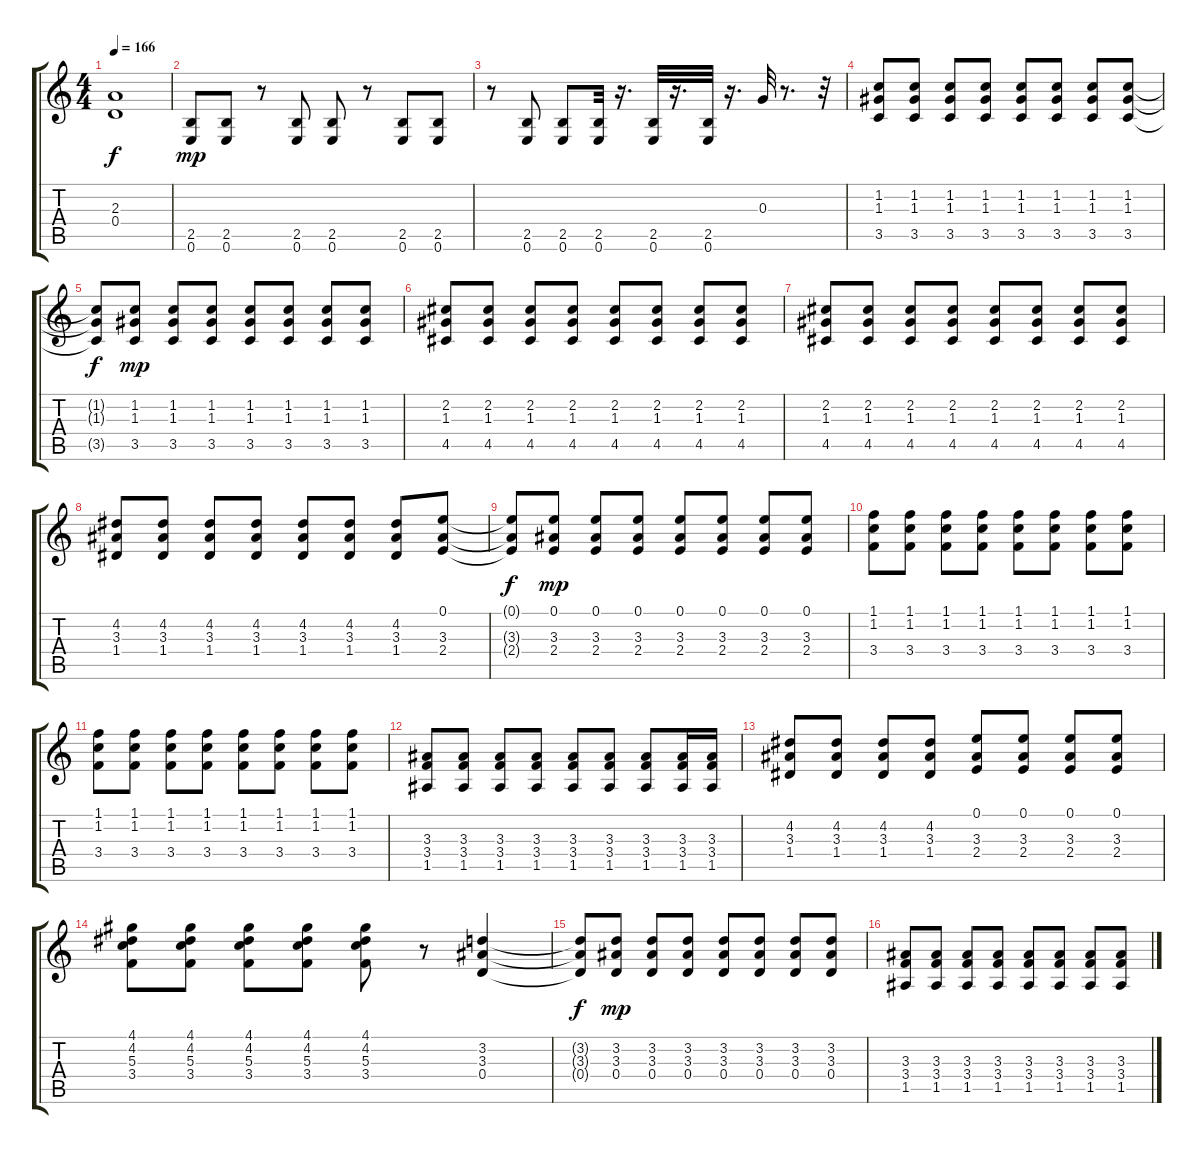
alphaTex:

\track "" {instrument overdrivenguitar}
\staff {score tabs}
\tuning (E4 B3 G3 D3 A2 E2) {hide}
\ts (4 4)
\tempo 166
\clef g2
\ks c
(2.3{t} 0.4{t}).1{dy f} |
(2.5 0.6).8{dy mp} (2.5 0.6).8 r.8 (2.5 0.6).8 (2.5 0.6).8 r.8 (2.5 0.6).8 (2.5 0.6).8 |
r.8 (2.5 0.6).8 (2.5 0.6).8 (2.5 0.6).32 r.16{d} (2.5 0.6).32 r.16{d} (2.5 0.6).32 r.16{d} 0.3.32 r.8{d} r.32 |
(1.2 1.3 3.5).8 (1.2 1.3 3.5).8 (1.2 1.3 3.5).8 (1.2 1.3 3.5).8 (1.2 1.3 3.5).8 (1.2 1.3 3.5).8 (1.2 1.3 3.5).8 (1.2 1.3 3.5).8 |
(1.2{t} 1.3{t} 3.5{t}).8{dy f} (1.2 1.3 3.5).8{dy mp} (1.2 1.3 3.5).8 (1.2 1.3 3.5).8 (1.2 1.3 3.5).8 (1.2 1.3 3.5).8 (1.2 1.3 3.5).8 (1.2 1.3 3.5).8 |
(2.2 1.3 4.5).8 (2.2 1.3 4.5).8 (2.2 1.3 4.5).8 (2.2 1.3 4.5).8 (2.2 1.3 4.5).8 (2.2 1.3 4.5).8 (2.2 1.3 4.5).8 (2.2 1.3 4.5).8 |
(2.2 1.3 4.5).8 (2.2 1.3 4.5).8 (2.2 1.3 4.5).8 (2.2 1.3 4.5).8 (2.2 1.3 4.5).8 (2.2 1.3 4.5).8 (2.2 1.3 4.5).8 (2.2 1.3 4.5).8 |
(4.2 3.3 1.4).8 (4.2 3.3 1.4).8 (4.2 3.3 1.4).8 (4.2 3.3 1.4).8 (4.2 3.3 1.4).8 (4.2 3.3 1.4).8 (4.2 3.3 1.4).8 (0.1 3.3 2.4).8 |
(0.1{t} 3.3{t} 2.4{t}).8{dy f} (0.1 3.3 2.4).8{dy mp} (0.1 3.3 2.4).8 (0.1 3.3 2.4).8 (0.1 3.3 2.4).8 (0.1 3.3 2.4).8 (0.1 3.3 2.4).8 (0.1 3.3 2.4).8 |
(1.1 1.2 3.4).8 (1.1 1.2 3.4).8 (1.1 1.2 3.4).8 (1.1 1.2 3.4).8 (1.1 1.2 3.4).8 (1.1 1.2 3.4).8 (1.1 1.2 3.4).8 (1.1 1.2 3.4).8 |
(1.1 1.2 3.4).8 (1.1 1.2 3.4).8 (1.1 1.2 3.4).8 (1.1 1.2 3.4).8 (1.1 1.2 3.4).8 (1.1 1.2 3.4).8 (1.1 1.2 3.4).8 (1.1 1.2 3.4).8 |
(3.3 3.4 1.5).8 (3.3 3.4 1.5).8 (3.3 3.4 1.5).8 (3.3 3.4 1.5).8 (3.3 3.4 1.5).8 (3.3 3.4 1.5).8 (3.3 3.4 1.5).8 (3.3 3.4 1.5).16 (3.3 3.4 1.5).16 |
(4.2 3.3 1.4).8 (4.2 3.3 1.4).8 (4.2 3.3 1.4).8 (4.2 3.3 1.4).8 (0.1 3.3 2.4).8 (0.1 3.3 2.4).8 (0.1 3.3 2.4).8 (0.1 3.3 2.4).8 |
(4.1 4.2 5.3 3.4).8 (4.1 4.2 5.3 3.4).8 (4.1 4.2 5.3 3.4).8 (4.1 4.2 5.3 3.4).8 (4.1 4.2 5.3 3.4).8 r.8 (3.2 3.3 0.4).4 |
(3.2{t} 3.3{t} 0.4{t}).8{dy f} (3.2 3.3 0.4).8{dy mp} (3.2 3.3 0.4).8 (3.2 3.3 0.4).8 (3.2 3.3 0.4).8 (3.2 3.3 0.4).8 (3.2 3.3 0.4).8 (3.2 3.3 0.4).8 |
(3.3 3.4 1.5).8 (3.3 3.4 1.5).8 (3.3 3.4 1.5).8 (3.3 3.4 1.5).8 (3.3 3.4 1.5).8 (3.3 3.4 1.5).8 (3.3 3.4 1.5).8 (3.3 3.4 1.5).8
